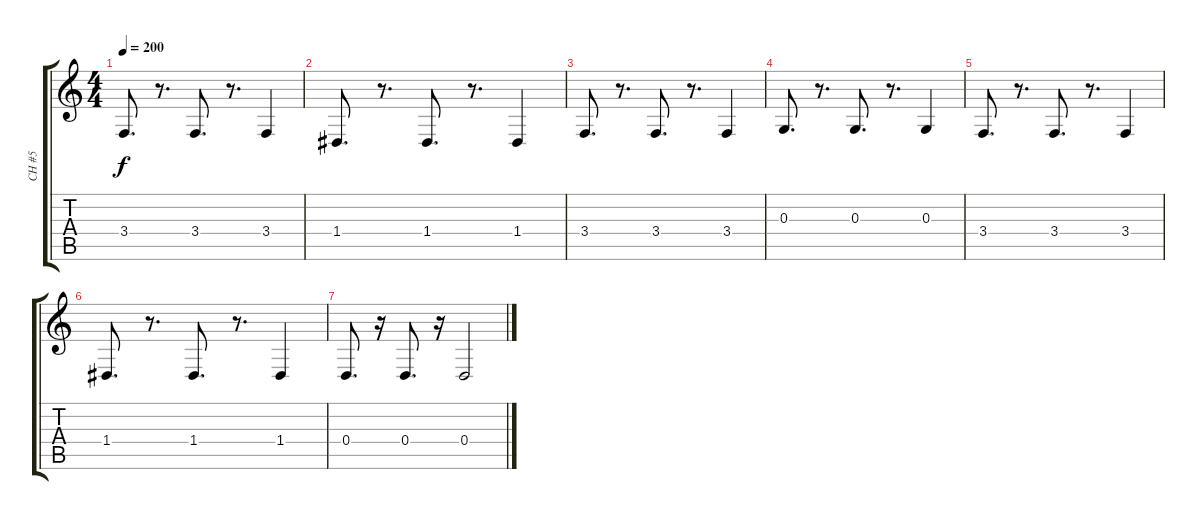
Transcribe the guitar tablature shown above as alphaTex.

\track ("CH #5" "CH #5") {instrument brightacousticpiano}
\staff {score tabs}
\tuning (E4 B3 G3 D3 A2 E2) {hide}
\ts (4 4)
\tempo 200
\clef g2
\ks c
3.4.8{d dy f} r.8{d} 3.4.8{d} r.8{d} 3.4.4 |
1.4.8{d} r.8{d} 1.4.8{d} r.8{d} 1.4.4 |
3.4.8{d} r.8{d} 3.4.8{d} r.8{d} 3.4.4 |
0.3.8{d} r.8{d} 0.3.8{d} r.8{d} 0.3.4 |
3.4.8{d} r.8{d} 3.4.8{d} r.8{d} 3.4.4 |
1.4.8{d} r.8{d} 1.4.8{d} r.8{d} 1.4.4 |
0.4.8{d} r.16 0.4.8{d} r.16 0.4.2
